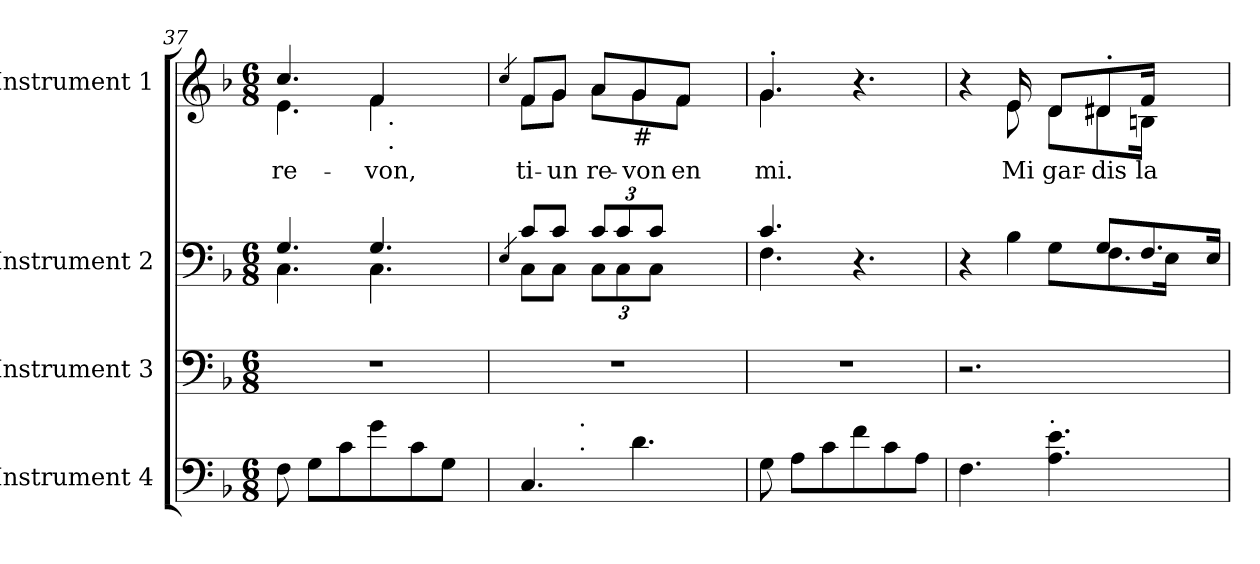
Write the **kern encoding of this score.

**kern	**kern	**kern	**kern	**text
*part4	*part3	*part2	*part1	*part1
*staff4	*staff3	*staff2	*staff1	*staff1
*I"Instrument 4	*I"Instrument 3	*I"Instrument 2	*I"Instrument 1	*
*clefF4	*clefF4	*clefF4	*clefG2	*
*k[b-]	*k[b-]	*k[b-]	*k[b-]	*
*F:	*F:	*F:	*F:	*
*M6/8	*M6/8	*M6/8	*M6/8	*
=37	=37	=37	=37	=37
*	*	*^	*	*
!	!	!	!	!	!LO:LY:b:cj
*	*	*	*	*^	*
*	*	*	*	*	*^	*
8F\	2.r	4.G/	4.C\	4.cc/	4.e\	4ryy	re-
8G\L	.	.	.	.	.	.	.
8c\	.	.	.	.	.	8ryy	.
!	!	!	!	!	!	!	!LO:LY:b:cj
8g\	.	4.G/	4.C\	4f/	4f\	32.ryy	-von,
!	!	!	!	!	!	!LO:TX:b:t=.	!
!	!	!	!	!	!	!LO:TX:b:t=.	!
.	.	.	.	.	.	4ryy	.
8c\	.	.	.	.	.	.	.
8G\J	.	.	.	8ryy	8ryy	.	.
.	.	.	.	.	.	16ryy	.
.	.	.	.	.	.	64ryy	.
*	*	*	*	*v	*v	*v	*
=38	=38	=38	=38	=38	=38
.	.	4qE/	.	4qcc/	.
!	!	!	!	!	!LO:LY:b:rj
*^	*	*	*	*^	*
4.C/	8..ryy	2.r	8c/L	8C\L	8f/L	8f\L	ti-
!	!	!	!	!	!	!	!LO:LY:b:cj
.	.	.	8c/J	8C\J	8g/J	8g\J	-un
!	!LO:TX:a:t=.	!	!	!	!	!	!
!	!LO:TX:a:t=.	!	!	!	!	!	!
.	2ryy	.	.	.	.	.	.
!	!	!	!	!	!	!	!LO:LY:b:cj
.	.	.	12c/L	12C\L	8a/L	8a\L	re-
.	.	.	12c/	12C\	.	.	.
!	!	!	!	!	!LO:TX:b:t=#	!	!
!	!	!	!	!	!	!	!LO:LY:b:cj
4.d\	.	.	.	.	8g/	8g\	-von
.	.	.	12c/J	12C\J	.	.	.
!	!	!	!	!	!	!	!LO:LY:b:cj
.	.	.	4ryy	4ryy	8f/J	8f\J	en
.	.	.	.	.	8ryy	8ryy	.
.	32ryy	.	.	.	.	.	.
=39	=39	=39	=39	=39	=39	=39	=39
!	!	!	!	!	!	!	!LO:LY:b:cj
*v	*v	*	*	*	*	*	*
8G\	2.r	4.c/	4.F\	4.g'</	4.g\	mi.
8A\L	.	.	.	.	.	.
8c\	.	.	.	.	.	.
8f\	.	4.r	4.ryy	4.r	4.ryy	.
8c\	.	.	.	.	.	.
8A\J	.	.	.	.	.	.
=40	=40	=40	=40	=40	=40	=40
4.F\	2.r	4r	4.ryy	4r	4ryy	.
!	!	!	!	!	!	!LO:LY:b:cj
.	.	4B-\	.	16e/	8e\	Mi
.	.	.	.	16ryy	.	.
!LO:TX:a:t=.	!	!	!	!	!	!
!	!	!	!	!	!	!LO:LY:b:cj
4.e\ 4.A\	.	.	8G\L	8d/L	8d\L	gar-
!	!	!	!	!	!	!LO:LY:b:cj
.	.	8G/L	8.F\	8d#'>/	8d#\	-dis
!	!	!	!	!	!	!LO:LY:b:cj
.	.	8.F/	.	16f/J	16Bn\J	la
.	.	.	16E\J	8.ryy	8.ryy	.
8ryy	8ryy	.	8ryy	.	.	.
.	.	16E/J	.	.	.	.
*	*	*v	*v	*	*	*
*	*	*	*v	*v	*
=	=	=	=	=
*-	*-	*-	*-	*-
